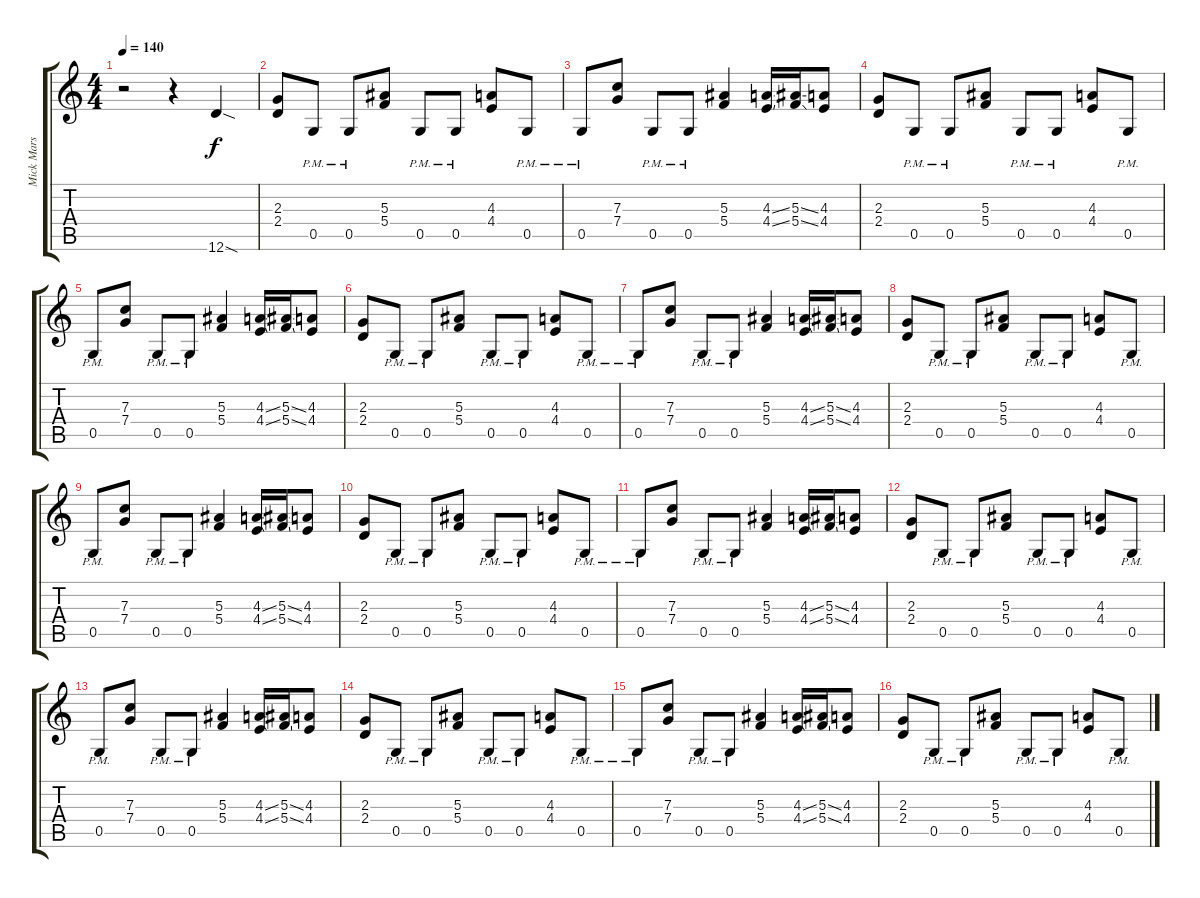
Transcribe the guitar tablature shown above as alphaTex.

\track ("Mick Mars 1" "Mick Mars ") {instrument distortionguitar}
\staff {score tabs}
\tuning (D4 A3 F3 C3 G2 D2) {hide}
\ts (4 4)
\tempo 140
\clef g2
\ks c
r.2{dy f instrument distortionguitar} r.4 12.6{sod}.4 |
(2.3 2.4).8 0.5{pm}.8 0.5{pm}.8 (5.3 5.4).8 0.5{pm}.8 0.5{pm}.8 (4.3 4.4).8 0.5{pm}.8 |
0.5{pm}.8 (7.3 7.4).8 0.5{pm}.8 0.5{pm}.8 (5.3 5.4).4 (4.3{ss} 4.4{ss}).16 (5.3{ss} 5.4{ss}).16 (4.3 4.4).8 |
(2.3 2.4).8 0.5{pm}.8 0.5{pm}.8 (5.3 5.4).8 0.5{pm}.8 0.5{pm}.8 (4.3 4.4).8 0.5{pm}.8 |
0.5{pm}.8 (7.3 7.4).8 0.5{pm}.8 0.5{pm}.8 (5.3 5.4).4 (4.3{ss} 4.4{ss}).16 (5.3{ss} 5.4{ss}).16 (4.3 4.4).8 |
(2.3 2.4).8 0.5{pm}.8 0.5{pm}.8 (5.3 5.4).8 0.5{pm}.8 0.5{pm}.8 (4.3 4.4).8 0.5{pm}.8 |
0.5{pm}.8 (7.3 7.4).8 0.5{pm}.8 0.5{pm}.8 (5.3 5.4).4 (4.3{ss} 4.4{ss}).16 (5.3{ss} 5.4{ss}).16 (4.3 4.4).8 |
(2.3 2.4).8 0.5{pm}.8 0.5{pm}.8 (5.3 5.4).8 0.5{pm}.8 0.5{pm}.8 (4.3 4.4).8 0.5{pm}.8 |
0.5{pm}.8 (7.3 7.4).8 0.5{pm}.8 0.5{pm}.8 (5.3 5.4).4 (4.3{ss} 4.4{ss}).16 (5.3{ss} 5.4{ss}).16 (4.3 4.4).8 |
(2.3 2.4).8 0.5{pm}.8 0.5{pm}.8 (5.3 5.4).8 0.5{pm}.8 0.5{pm}.8 (4.3 4.4).8 0.5{pm}.8 |
0.5{pm}.8 (7.3 7.4).8 0.5{pm}.8 0.5{pm}.8 (5.3 5.4).4 (4.3{ss} 4.4{ss}).16 (5.3{ss} 5.4{ss}).16 (4.3 4.4).8 |
(2.3 2.4).8 0.5{pm}.8 0.5{pm}.8 (5.3 5.4).8 0.5{pm}.8 0.5{pm}.8 (4.3 4.4).8 0.5{pm}.8 |
0.5{pm}.8 (7.3 7.4).8 0.5{pm}.8 0.5{pm}.8 (5.3 5.4).4 (4.3{ss} 4.4{ss}).16 (5.3{ss} 5.4{ss}).16 (4.3 4.4).8 |
(2.3 2.4).8 0.5{pm}.8 0.5{pm}.8 (5.3 5.4).8 0.5{pm}.8 0.5{pm}.8 (4.3 4.4).8 0.5{pm}.8 |
0.5{pm}.8 (7.3 7.4).8 0.5{pm}.8 0.5{pm}.8 (5.3 5.4).4 (4.3{ss} 4.4{ss}).16 (5.3{ss} 5.4{ss}).16 (4.3 4.4).8 |
(2.3 2.4).8 0.5{pm}.8 0.5{pm}.8 (5.3 5.4).8 0.5{pm}.8 0.5{pm}.8 (4.3 4.4).8 0.5{pm}.8
